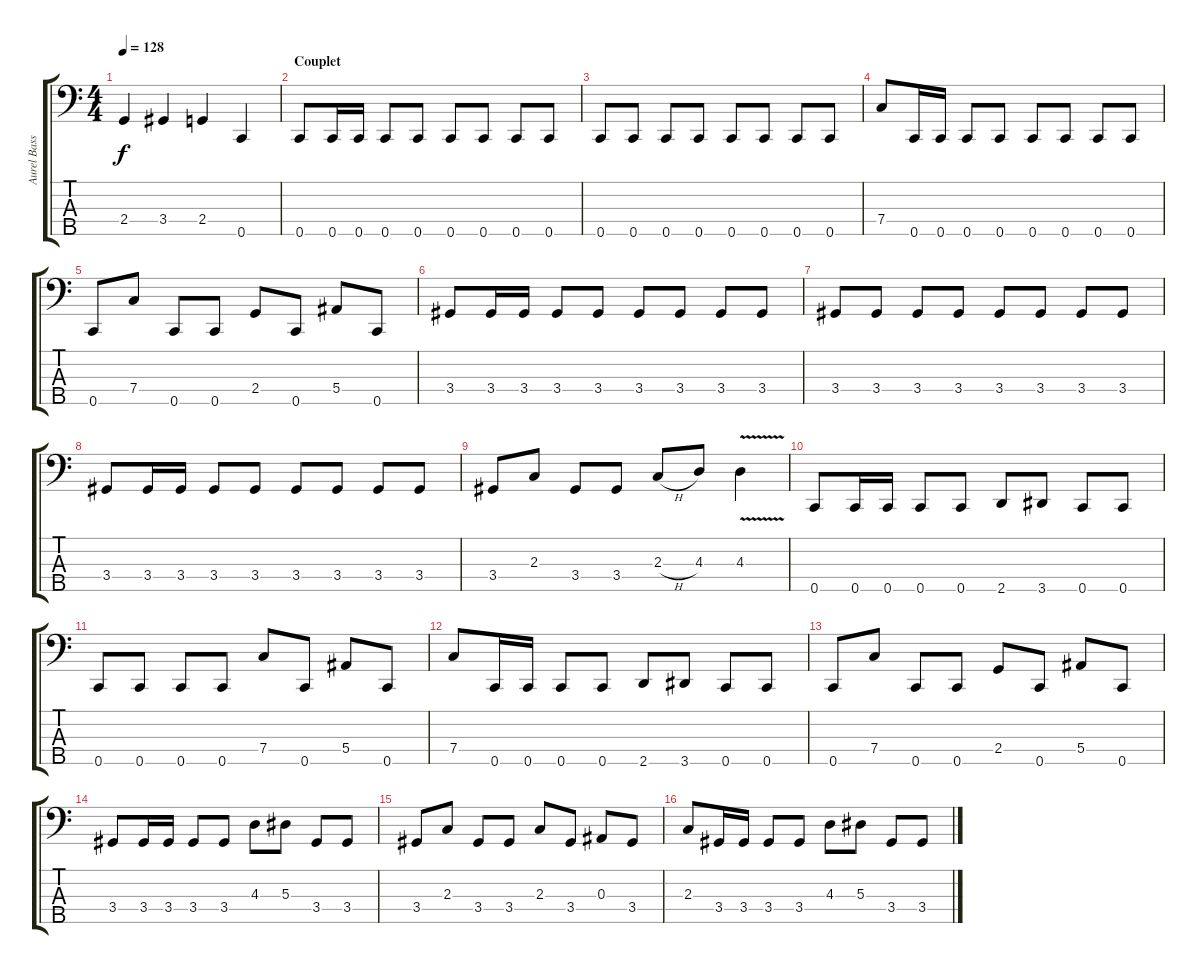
\track ("Aurel Bass" "Aurel Bass") {instrument electricbassfinger}
\staff {score tabs}
\tuning (Ab2 Eb2 Bb1 F1 C1) {hide}
\ts (4 4)
\tempo 128
\clef f4
\ks c
2.4.4{dy f} 3.4.4 2.4.4 0.5.4 |
\section ("" "Couplet")
0.5.8 0.5.16 0.5.16 0.5.8 0.5.8 0.5.8 0.5.8 0.5.8 0.5.8 |
0.5.8 0.5.8 0.5.8 0.5.8 0.5.8 0.5.8 0.5.8 0.5.8 |
7.4.8 0.5.16 0.5.16 0.5.8 0.5.8 0.5.8 0.5.8 0.5.8 0.5.8 |
0.5.8 7.4.8 0.5.8 0.5.8 2.4.8 0.5.8 5.4.8 0.5.8 |
3.4.8 3.4.16 3.4.16 3.4.8 3.4.8 3.4.8 3.4.8 3.4.8 3.4.8 |
3.4.8 3.4.8 3.4.8 3.4.8 3.4.8 3.4.8 3.4.8 3.4.8 |
3.4.8 3.4.16 3.4.16 3.4.8 3.4.8 3.4.8 3.4.8 3.4.8 3.4.8 |
3.4.8 2.3.8 3.4.8 3.4.8 2.3{h}.8 4.3.8 4.3{v}.4 |
0.5.8 0.5.16 0.5.16 0.5.8 0.5.8 2.5.8 3.5.8 0.5.8 0.5.8 |
0.5.8 0.5.8 0.5.8 0.5.8 7.4.8 0.5.8 5.4.8 0.5.8 |
7.4.8 0.5.16 0.5.16 0.5.8 0.5.8 2.5.8 3.5.8 0.5.8 0.5.8 |
0.5.8 7.4.8 0.5.8 0.5.8 2.4.8 0.5.8 5.4.8 0.5.8 |
3.4.8 3.4.16 3.4.16 3.4.8 3.4.8 4.3.8 5.3.8 3.4.8 3.4.8 |
3.4.8 2.3.8 3.4.8 3.4.8 2.3.8 3.4.8 0.3.8 3.4.8 |
2.3.8 3.4.16 3.4.16 3.4.8 3.4.8 4.3.8 5.3.8 3.4.8 3.4.8
